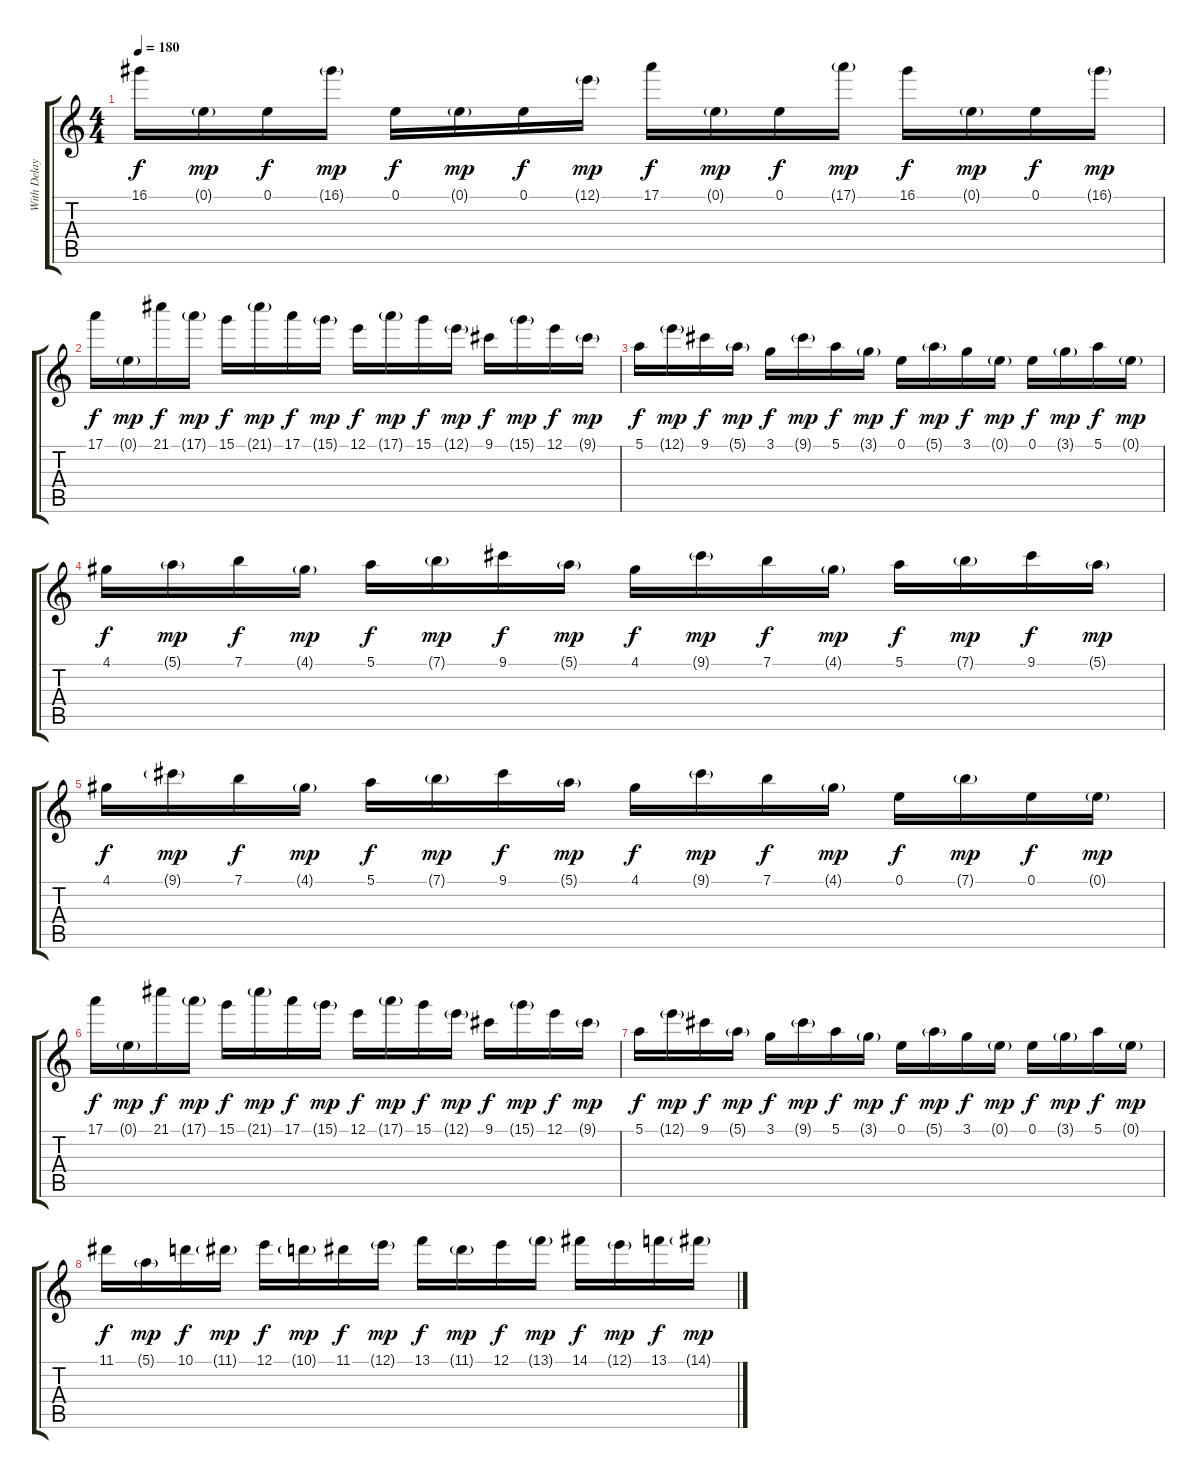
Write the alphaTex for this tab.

\track ("With Delay Notes" "With Delay") {instrument distortionguitar}
\staff {score tabs}
\tuning (E4 B3 G3 D3 A2 E2) {hide}
\ts (4 4)
\tempo 180
\clef g2
\ks c
16.1.16{dy f} 0.1{g}.16{dy mp} 0.1.16{dy f} 16.1{g}.16{dy mp} 0.1.16{dy f} 0.1{g}.16{dy mp} 0.1.16{dy f} 12.1{g}.16{dy mp} 17.1.16{dy f} 0.1{g}.16{dy mp} 0.1.16{dy f} 17.1{g}.16{dy mp} 16.1.16{dy f} 0.1{g}.16{dy mp} 0.1.16{dy f} 16.1{g}.16{dy mp} |
17.1.16{dy f} 0.1{g}.16{dy mp} 21.1.16{dy f} 17.1{g}.16{dy mp} 15.1.16{dy f} 21.1{g}.16{dy mp} 17.1.16{dy f} 15.1{g}.16{dy mp} 12.1.16{dy f} 17.1{g}.16{dy mp} 15.1.16{dy f} 12.1{g}.16{dy mp} 9.1.16{dy f} 15.1{g}.16{dy mp} 12.1.16{dy f} 9.1{g}.16{dy mp} |
5.1.16{dy f} 12.1{g}.16{dy mp} 9.1.16{dy f} 5.1{g}.16{dy mp} 3.1.16{dy f} 9.1{g}.16{dy mp} 5.1.16{dy f} 3.1{g}.16{dy mp} 0.1.16{dy f} 5.1{g}.16{dy mp} 3.1.16{dy f} 0.1{g}.16{dy mp} 0.1.16{dy f} 3.1{g}.16{dy mp} 5.1.16{dy f} 0.1{g}.16{dy mp} |
4.1.16{dy f} 5.1{g}.16{dy mp} 7.1.16{dy f} 4.1{g}.16{dy mp} 5.1.16{dy f} 7.1{g}.16{dy mp} 9.1.16{dy f} 5.1{g}.16{dy mp} 4.1.16{dy f} 9.1{g}.16{dy mp} 7.1.16{dy f} 4.1{g}.16{dy mp} 5.1.16{dy f} 7.1{g}.16{dy mp} 9.1.16{dy f} 5.1{g}.16{dy mp} |
4.1.16{dy f} 9.1{g}.16{dy mp} 7.1.16{dy f} 4.1{g}.16{dy mp} 5.1.16{dy f} 7.1{g}.16{dy mp} 9.1.16{dy f} 5.1{g}.16{dy mp} 4.1.16{dy f} 9.1{g}.16{dy mp} 7.1.16{dy f} 4.1{g}.16{dy mp} 0.1.16{dy f} 7.1{g}.16{dy mp} 0.1.16{dy f} 0.1{g}.16{dy mp} |
17.1.16{dy f} 0.1{g}.16{dy mp} 21.1.16{dy f} 17.1{g}.16{dy mp} 15.1.16{dy f} 21.1{g}.16{dy mp} 17.1.16{dy f} 15.1{g}.16{dy mp} 12.1.16{dy f} 17.1{g}.16{dy mp} 15.1.16{dy f} 12.1{g}.16{dy mp} 9.1.16{dy f} 15.1{g}.16{dy mp} 12.1.16{dy f} 9.1{g}.16{dy mp} |
5.1.16{dy f} 12.1{g}.16{dy mp} 9.1.16{dy f} 5.1{g}.16{dy mp} 3.1.16{dy f} 9.1{g}.16{dy mp} 5.1.16{dy f} 3.1{g}.16{dy mp} 0.1.16{dy f} 5.1{g}.16{dy mp} 3.1.16{dy f} 0.1{g}.16{dy mp} 0.1.16{dy f} 3.1{g}.16{dy mp} 5.1.16{dy f} 0.1{g}.16{dy mp} |
11.1.16{dy f} 5.1{g}.16{dy mp} 10.1.16{dy f} 11.1{g}.16{dy mp} 12.1.16{dy f} 10.1{g}.16{dy mp} 11.1.16{dy f} 12.1{g}.16{dy mp} 13.1.16{dy f} 11.1{g}.16{dy mp} 12.1.16{dy f} 13.1{g}.16{dy mp} 14.1.16{dy f} 12.1{g}.16{dy mp} 13.1.16{dy f} 14.1{g}.16{dy mp}
